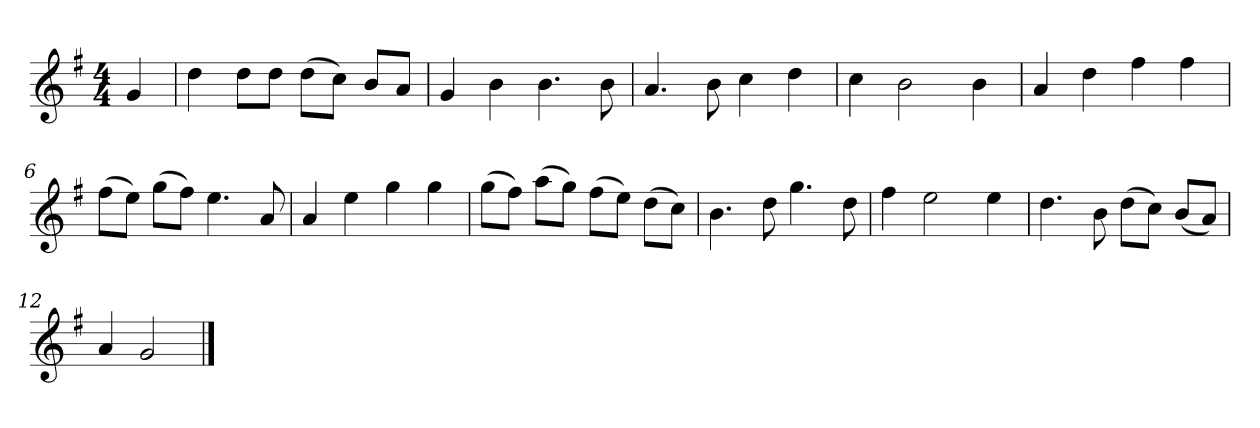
**kern
*part1
*staff1
*k[f#]
*M4/4
*MM120
=
4g
=1
4dd
8ddL
8ddJ
(8ddL
8ccJ)
8bL
8aJ
=2
4g
4b
4.b
8b
=3
4.a
8b
4cc
4dd
=4
4cc
2b
4b
=5
4a
4dd
4ff#
4ff#
=6
(8ff#L
8eeJ)
(8ggL
8ff#J)
4.ee
8a
=7
4a
4ee
4gg
4gg
=8
(8ggL
8ff#J)
(8aaL
8ggJ)
(8ff#L
8eeJ)
(8ddL
8ccJ)
=9
4.b
8dd
4.gg
8dd
=10
4ff#
2ee
4ee
=11
4.dd
8b
(8ddL
8ccJ)
(8bL
8aJ)
=12
4a
2g
==
*-
